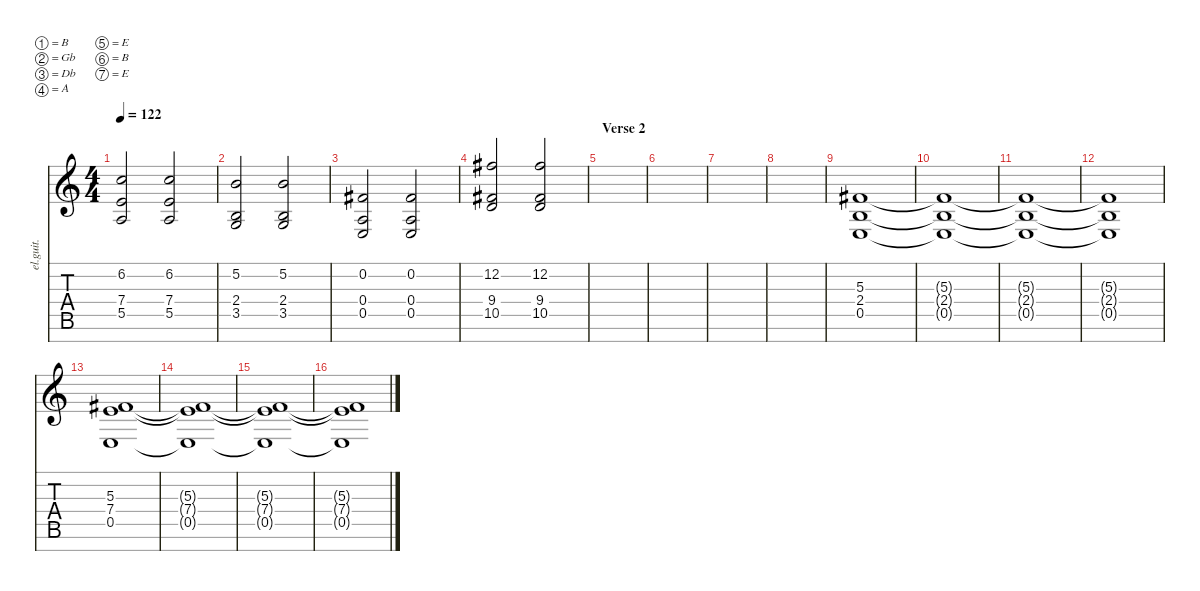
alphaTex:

\defaultSystemsLayout 4
\hideDynamics
\bracketExtendMode nobrackets
\track ("Pad" "el.guit.") {instrument distortionguitar}
\staff {score tabs}
\tuning (B3 Gb3 Db3 A2 E2 B1 E1)
\ts (4 4)
\tempo 122
\clef g2
\ks c
(5.5 7.4 6.2).2{dy mf} (5.5 7.4 6.2).2 |
(3.5 2.4 5.2).2 (3.5 2.4 5.2).2 |
(0.5 0.4 0.2{acc #}).2 (0.5 0.4 0.2{acc #}).2 |
(10.5 9.4{acc #} 12.2{acc #}).2 (10.5 9.4{acc #} 12.2{acc #}).2 |
\section ("" "Verse 2")
|
|
|
|
(0.5 2.4 5.3{acc #}).1 |
(0.5{t} 2.4{t} 5.3{t acc #}).1 |
(0.5{t} 2.4{t} 5.3{t acc #}).1 |
(0.5{t} 2.4{t} 5.3{t acc #}).1 |
(0.5 7.4 5.3{acc #}).1 |
(0.5{t} 7.4{t} 5.3{t acc #}).1 |
(0.5{t} 7.4{t} 5.3{t acc #}).1 |
(0.5{t} 7.4{t} 5.3{t acc #}).1
